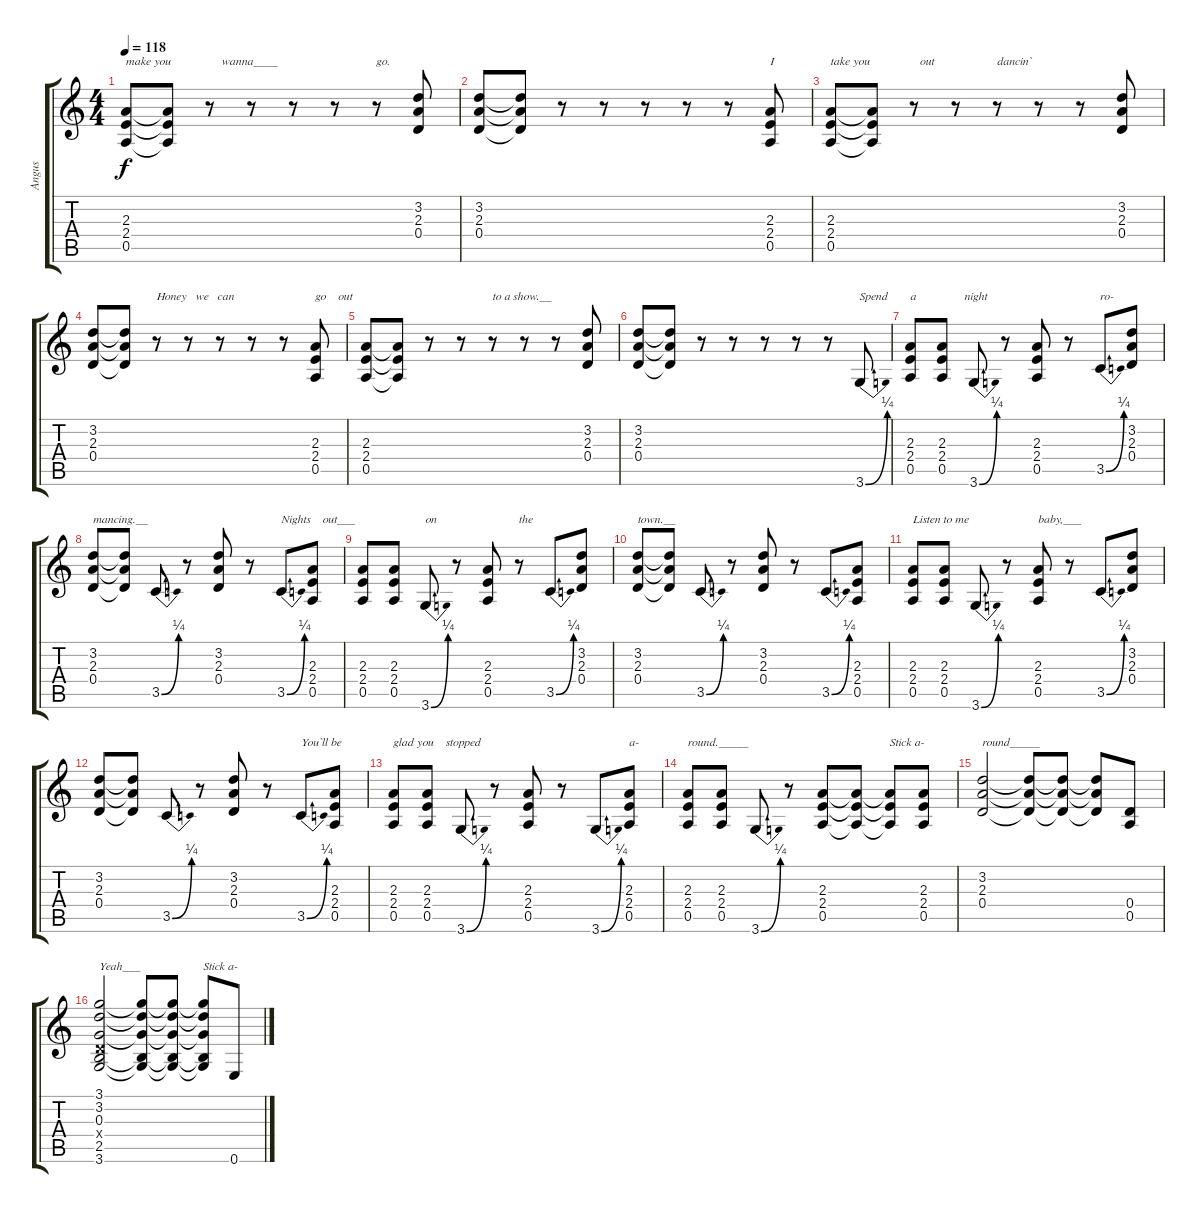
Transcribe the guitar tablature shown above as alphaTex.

\track ("Angus" "Angus") {instrument overdrivenguitar}
\staff {score tabs}
\tuning (E4 B3 G3 D3 A2 E2) {hide}
\ts (4 4)
\tempo 118
\clef g2
\ks c
(2.3 2.4 0.5).8{txt "make you" dy f} (2.3{t} 2.4{t} 0.5{t}).8 r.8{txt "    wanna____"} r.8 r.8 r.8 r.8{txt "go."} (3.2 2.3 0.4).8 |
(3.2 2.3 0.4).8 (3.2{t} 2.3{t} 0.4{t}).8 r.8 r.8 r.8 r.8 r.8 (2.3 2.4 0.5).8{txt "I"} |
(2.3 2.4 0.5).8{txt "take you"} (2.3{t} 2.4{t} 0.5{t}).8 r.8{txt "  out"} r.8 r.8{txt "dancin`"} r.8 r.8 (3.2 2.3 0.4).8 |
(3.2 2.3 0.4).8 (3.2{t} 2.3{t} 0.4{t}).8 r.8{txt "Honey   we   can"} r.8 r.8 r.8 r.8 (2.3 2.4 0.5).8{txt "go    out"} |
(2.3 2.4 0.5).8 (2.3{t} 2.4{t} 0.5{t}).8 r.8 r.8 r.8{txt "to a show.__"} r.8 r.8 (3.2 2.3 0.4).8 |
(3.2 2.3 0.4).8 (3.2{t} 2.3{t} 0.4{t}).8 r.8 r.8 r.8 r.8 r.8 3.6{be (bend 0 0 60 1)}.8{txt "Spend"} |
(2.3 2.4 0.5).8{txt "a                night"} (2.3 2.4 0.5).8 3.6{be (bend 0 0 60 1)}.8 r.8 (2.3 2.4 0.5).8 r.8 3.5{be (bend 0 0 60 1)}.8{txt "ro-"} (3.2 2.3 0.4).8 |
(3.2 2.3 0.4).8{txt "mancing.__"} (3.2{t} 2.3{t} 0.4{t}).8 3.5{be (bend 0 0 60 1)}.8 r.8 (3.2 2.3 0.4).8 r.8 3.5{be (bend 0 0 60 1)}.8{txt "Nights    out___"} (2.3 2.4 0.5).8 |
(2.3 2.4 0.5).8 (2.3 2.4 0.5).8 3.6{be (bend 0 0 60 1)}.8{txt "on "} r.8 (2.3 2.4 0.5).8 r.8{txt "the"} 3.5{be (bend 0 0 60 1)}.8 (3.2 2.3 0.4).8 |
(3.2 2.3 0.4).8{txt "town.__"} (3.2{t} 2.3{t} 0.4{t}).8 3.5{be (bend 0 0 60 1)}.8 r.8 (3.2 2.3 0.4).8 r.8 3.5{be (bend 0 0 60 1)}.8 (2.3 2.4 0.5).8 |
(2.3 2.4 0.5).8{txt "Listen to me "} (2.3 2.4 0.5).8 3.6{be (bend 0 0 60 1)}.8 r.8 (2.3 2.4 0.5).8{txt "baby,___"} r.8 3.5{be (bend 0 0 60 1)}.8 (3.2 2.3 0.4).8 |
(3.2 2.3 0.4).8 (3.2{t} 2.3{t} 0.4{t}).8 3.5{be (bend 0 0 60 1)}.8 r.8 (3.2 2.3 0.4).8 r.8 3.5{be (bend 0 0 60 1)}.8{txt "You`ll be"} (2.3 2.4 0.5).8 |
(2.3 2.4 0.5).8{txt "glad you    stopped "} (2.3 2.4 0.5).8 3.6{be (bend 0 0 60 1)}.8 r.8 (2.3 2.4 0.5).8 r.8 3.6{be (bend 0 0 60 1)}.8 (2.3 2.4 0.5).8{txt "a-"} |
(2.3 2.4 0.5).8{txt "round._____"} (2.3 2.4 0.5).8 3.6{be (bend 0 0 60 1)}.8 r.8 (2.3 2.4 0.5).8 (2.3{t} 2.4{t} 0.5{t}).8 (2.3{t} 2.4{t} 0.5{t}).8{txt "Stick a-"} (2.3 2.4 0.5).8 |
(3.2 2.3 0.4).2{txt "round_____"} (3.2{t} 2.3{t} 0.4{t}).8 (3.2{t} 2.3{t} 0.4{t}).8 (3.2{t} 2.3{t} 0.4{t}).8 (0.4 0.5).8 |
(3.1 3.2 0.3 0.4{x} 2.5 3.6).2{txt "Yeah___"} (3.1{t} 3.2{t} 0.3{t} 2.5{t} 3.6{t}).8 (3.1{t} 3.2{t} 0.3{t} 2.5{t} 3.6{t}).8 (3.1{t} 3.2{t} 0.3{t} 2.5{t} 3.6{t}).8{txt "Stick a-"} 0.6.8
